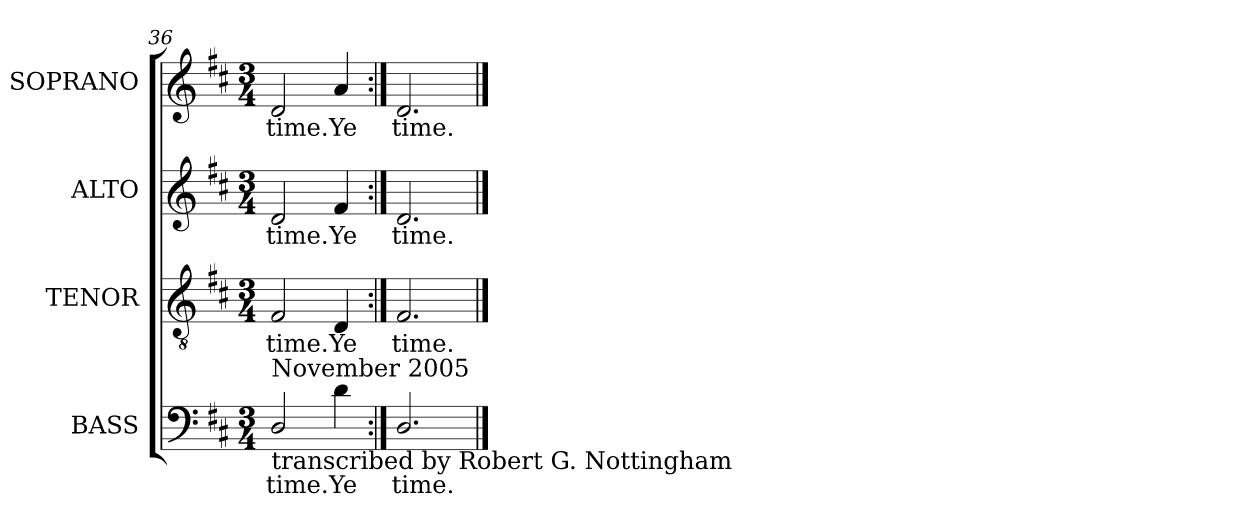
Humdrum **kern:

**kern	**text	**kern	**text	**kern	**text	**kern	**text
*part4	*part4	*part3	*part3	*part2	*part2	*part1	*part1
*staff4	*staff4	*staff3	*staff3	*staff2	*staff2	*staff1	*staff1
*I"BASS	*	*I"TENOR	*	*I"ALTO	*	*I"SOPRANO	*
*I'B.	*	*I'T.	*	*I'A.	*	*I'S.	*
*clefF4	*	*clefGv2	*	*clefG2	*	*clefG2	*
*	*	*ITrd7c12	*	*	*	*	*
*k[f#c#]	*	*k[f#c#]	*	*k[f#c#]	*	*k[f#c#]	*
*D:	*	*D:	*	*D:	*	*D:	*
*M3/4	*	*M3/4	*	*M3/4	*	*M3/4	*
=36	=36	=36	=36	=36	=36	=36	=36
!	!LO:LY:b:color=#000000	!	!	!	!	!	!
!	!	!	!LO:LY:b:color=#000000	!	!	!	!
!	!	!	!	!	!LO:LY:b:color=#000000	!	!
!LO:TX:b:t=transcribed by Robert G. Nottingham	!	!	!	!	!	!	!
!LO:TX:t=November 2005	!	!	!	!	!	!	!
!	!	!	!	!	!	!	!LO:LY:b:color=#000000
2Di/	time.	2FF#i/	time.	2di/	time.	2di/	time.
!	!LO:LY:b:color=#000000	!	!	!	!	!	!
!	!	!	!LO:LY:b:color=#000000	!	!	!	!
!	!	!	!	!	!LO:LY:b:color=#000000	!	!
!	!	!	!	!	!	!	!LO:LY:b:color=#000000
4di\	Ye	4DDi/	Ye	4f#i/	Ye	4ai/	Ye
=37:|!	=37:|!	=37:|!	=37:|!	=37:|!	=37:|!	=37:|!	=37:|!
!	!LO:LY:b:color=#000000	!	!	!	!	!	!
!	!	!	!LO:LY:b:color=#000000	!	!	!	!
!	!	!	!	!	!LO:LY:b:color=#000000	!	!
!	!	!	!	!	!	!	!LO:LY:b:color=#000000
2.Di/	time.	2.FF#i/	time.	2.di/	time.	2.di/	time.
==	==	==	==	==	==	==	==
*-	*-	*-	*-	*-	*-	*-	*-
